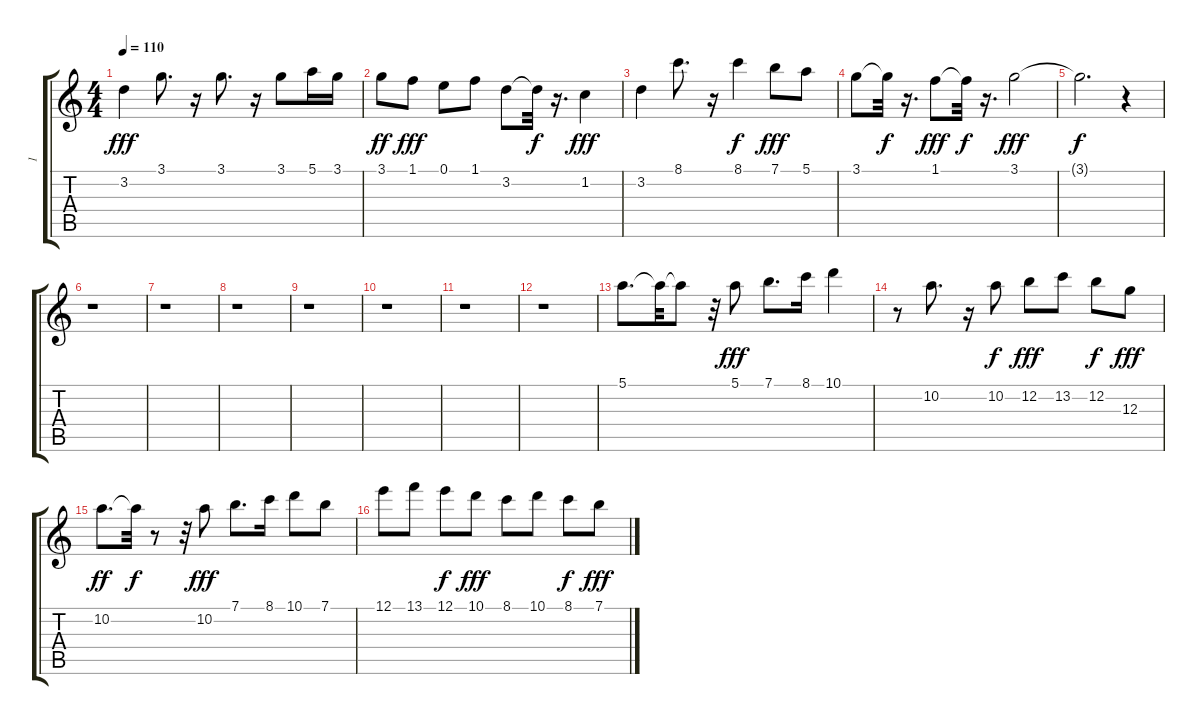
\track ("1" "1") {instrument overdrivenguitar}
\staff {score tabs}
\tuning (E4 B3 G3 D3 A2 E2) {hide}
\ts (4 4)
\tempo 110
\clef g2
\ks c
3.2.4{dy fff} 3.1.8{d} r.16 3.1.8{d} r.16 3.1.8 5.1.16 3.1.16 |
3.1.8{dy ff} 1.1.8{dy fff} 0.1.8 1.1.8 3.2.8 3.2{t}.32{dy f} r.16{d} 1.2.4{dy fff} |
3.2.4 8.1.8{d} r.16 8.1.4{dy f} 7.1.8{dy fff} 5.1.8 |
3.1.8{volume 13} 3.1{t}.32{dy f} r.16{d} 1.1.8{dy fff} 1.1{t}.32{dy f} r.16{d} 3.1.2{dy fff} |
3.1{t}.2{d dy f} r.4 |
r.1 |
r.1 |
r.1 |
r.1 |
r.1 |
r.1 |
r.1 |
5.1.8{d volume 13} 5.1{t}.32 5.1{t}.8 r.32 5.1.8{dy fff volume 12} 7.1.8{d} 8.1.16 10.1.4 |
r.8 10.2.8{d} r.16 10.2.8{dy f} 12.2.8{dy fff} 13.2.8 12.2.8{dy f} 12.3.8{dy fff} |
10.2.8{d dy ff} 10.2{t}.32{dy f} r.8 r.32 10.2.8{dy fff volume 12} 7.1.8{d} 8.1.16 10.1.8 7.1.8 |
12.1.8 13.1.8 12.1.8{dy f} 10.1.8{dy fff} 8.1.8 10.1.8 8.1.8{dy f} 7.1.8{dy fff}
